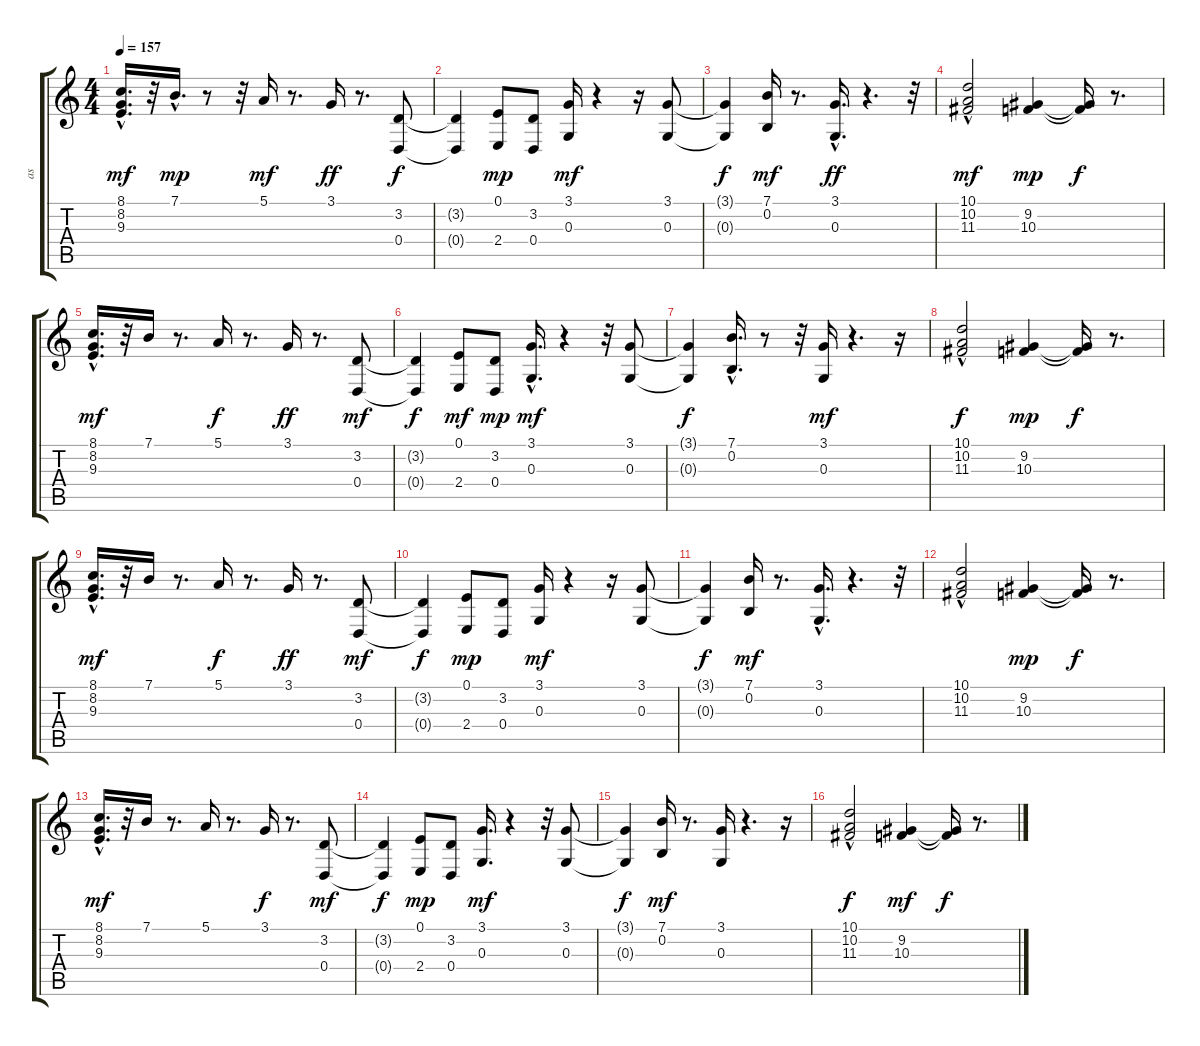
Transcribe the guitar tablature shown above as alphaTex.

\track ("ass" "as") {instrument synthbrass1}
\staff {score tabs}
\tuning (E4 B3 G3 D3 A2 E2) {hide}
\ts (4 4)
\tempo 157
\clef g2
\ks c
(8.1{hac} 8.2{hac} 9.3{hac}).16{d dy mf} r.32 7.1{hac}.16{d dy mp} r.8 r.32 5.1.16{dy mf} r.8{d} 3.1.16{dy ff} r.8{d} (3.2 0.4).8{dy f} |
(3.2{t} 0.4{t}).4 (0.1 2.4).8{dy mp} (3.2 0.4).8 (3.1 0.3).16{dy mf} r.4 r.16 (3.1 0.3).8 |
(3.1{t} 0.3{t}).4{dy f} (7.1 0.2).16{dy mf} r.8{d} (3.1{hac} 0.3{hac}).16{d dy ff} r.4{d} r.32 |
(10.1{hac} 10.2{hac} 11.3{hac}).2{dy mf} (9.2 10.3).4{dy mp} (9.2{t} 10.3{t}).16{dy f} r.8{d} |
(8.1 8.2 9.3{hac}).16{d dy mf} r.32 7.1.16 r.8{d} 5.1.16{dy f} r.8{d} 3.1.16{dy ff} r.8{d} (3.2 0.4).8{dy mf} |
(3.2{t} 0.4{t}).4{dy f} (0.1 2.4).8{dy mf} (3.2 0.4).8{dy mp} (3.1 0.3{hac}).16{d dy mf} r.4 r.32 (3.1 0.3).8 |
(3.1{t} 0.3{t}).4{dy f} (7.1 0.2{hac}).16{d} r.8 r.32 (3.1 0.3).16{dy mf} r.4{d} r.16 |
(10.1{hac} 10.2 11.3).2{dy f} (9.2 10.3).4{dy mp} (9.2{t} 10.3{t}).16{dy f} r.8{d} |
(8.1 8.2{hac} 9.3{hac}).16{d dy mf} r.32 7.1.16 r.8{d} 5.1.16{dy f} r.8{d} 3.1.16{dy ff} r.8{d} (3.2 0.4).8{dy mf} |
(3.2{t} 0.4{t}).4{dy f} (0.1 2.4).8{dy mp} (3.2 0.4).8 (3.1 0.3).16{dy mf} r.4 r.16 (3.1 0.3).8 |
(3.1{t} 0.3{t}).4{dy f} (7.1 0.2).16{dy mf} r.8{d} (3.1{hac} 0.3{hac}).16{d} r.4{d} r.32 |
(10.1{hac} 10.2 11.3).2 (9.2 10.3).4{dy mp} (9.2{t} 10.3{t}).16{dy f} r.8{d} |
(8.1 8.2{hac} 9.3{hac}).16{d dy mf} r.32 7.1.16 r.8{d} 5.1.16 r.8{d} 3.1.16{dy f} r.8{d} (3.2 0.4).8{dy mf} |
(3.2{t} 0.4{t}).4{dy f} (0.1 2.4).8{dy mp} (3.2 0.4).8 (3.1 0.3).16{d dy mf} r.4 r.32 (3.1 0.3).8 |
(3.1{t} 0.3{t}).4{dy f} (7.1 0.2).16{dy mf} r.8{d} (3.1 0.3).16 r.4{d} r.16 |
(10.1{hac} 10.2{hac} 11.3).2{dy f} (9.2 10.3).4{dy mf} (9.2{t} 10.3{t}).16{dy f} r.8{d}
